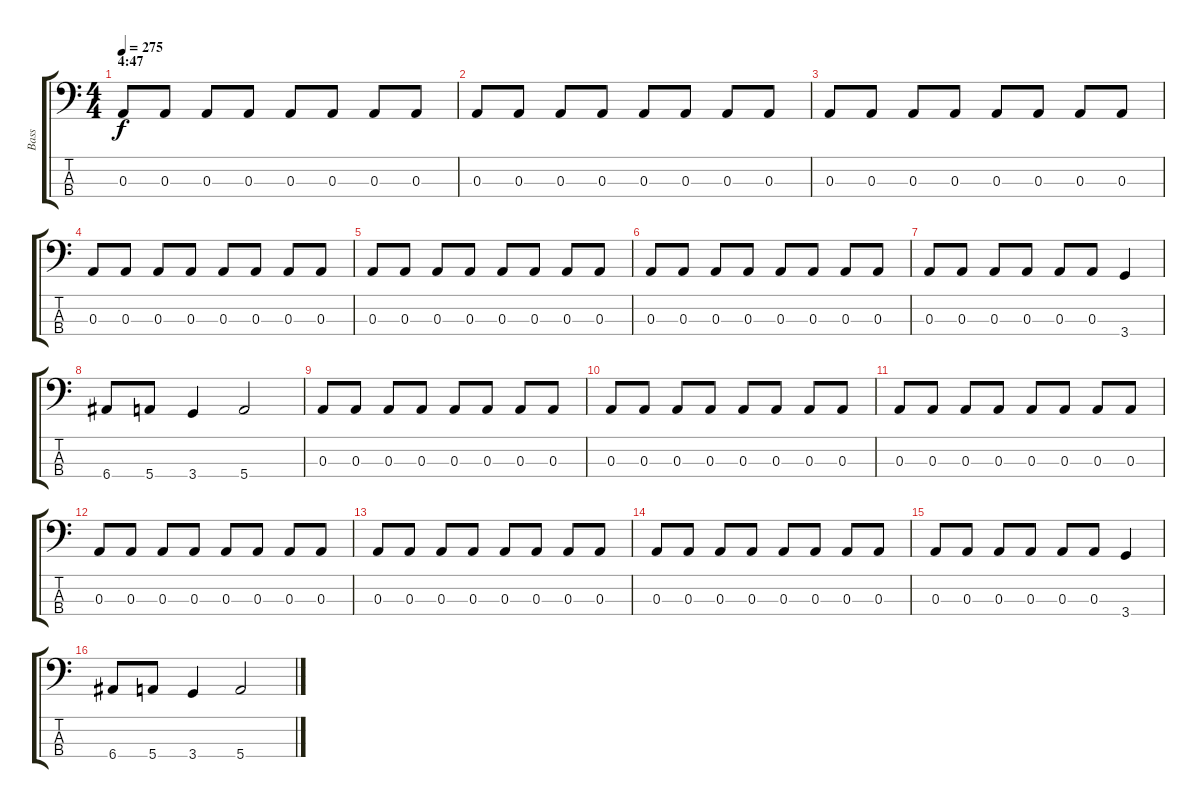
\track ("Bass" "Bass") {instrument electricbasspick}
\staff {score tabs}
\tuning (G2 D2 A1 E1) {hide}
\ts (4 4)
\section ("" "4:47")
\tempo 275
\clef f4
\ks c
0.3.8{dy f} 0.3.8 0.3.8 0.3.8 0.3.8 0.3.8 0.3.8 0.3.8 |
0.3.8 0.3.8 0.3.8 0.3.8 0.3.8 0.3.8 0.3.8 0.3.8 |
0.3.8 0.3.8 0.3.8 0.3.8 0.3.8 0.3.8 0.3.8 0.3.8 |
0.3.8 0.3.8 0.3.8 0.3.8 0.3.8 0.3.8 0.3.8 0.3.8 |
0.3.8 0.3.8 0.3.8 0.3.8 0.3.8 0.3.8 0.3.8 0.3.8 |
0.3.8 0.3.8 0.3.8 0.3.8 0.3.8 0.3.8 0.3.8 0.3.8 |
0.3.8 0.3.8 0.3.8 0.3.8 0.3.8 0.3.8 3.4.4 |
6.4.8 5.4.8 3.4.4 5.4.2 |
0.3.8 0.3.8 0.3.8 0.3.8 0.3.8 0.3.8 0.3.8 0.3.8 |
0.3.8 0.3.8 0.3.8 0.3.8 0.3.8 0.3.8 0.3.8 0.3.8 |
0.3.8 0.3.8 0.3.8 0.3.8 0.3.8 0.3.8 0.3.8 0.3.8 |
0.3.8 0.3.8 0.3.8 0.3.8 0.3.8 0.3.8 0.3.8 0.3.8 |
0.3.8 0.3.8 0.3.8 0.3.8 0.3.8 0.3.8 0.3.8 0.3.8 |
0.3.8 0.3.8 0.3.8 0.3.8 0.3.8 0.3.8 0.3.8 0.3.8 |
0.3.8 0.3.8 0.3.8 0.3.8 0.3.8 0.3.8 3.4.4 |
6.4.8 5.4.8 3.4.4 5.4.2
